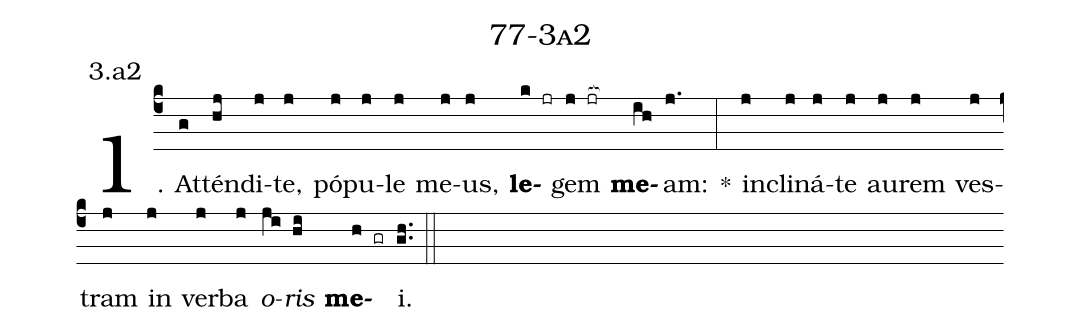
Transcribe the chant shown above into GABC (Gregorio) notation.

name: 77-3a2;
annotation: 3.a2;
%%
(c4)1. At(g)tén(hj)di(j)te,(j) pó(j)pu(j)le(j) me(j)us,(j) <b>le</b>(k jr)gem(j jr[ocb:1{]) <b>me</b>(ih[ocb:0}])am:(j.) *(:) in(j)cli(j)ná(j)te(j) au(j)rem(j) ves(j)tram(j) in(j) ver(j)ba(j) <i>o</i>(ji)<i>ris</i>(hi) <b>me</b>(h gr)i.(gh..) (::)
